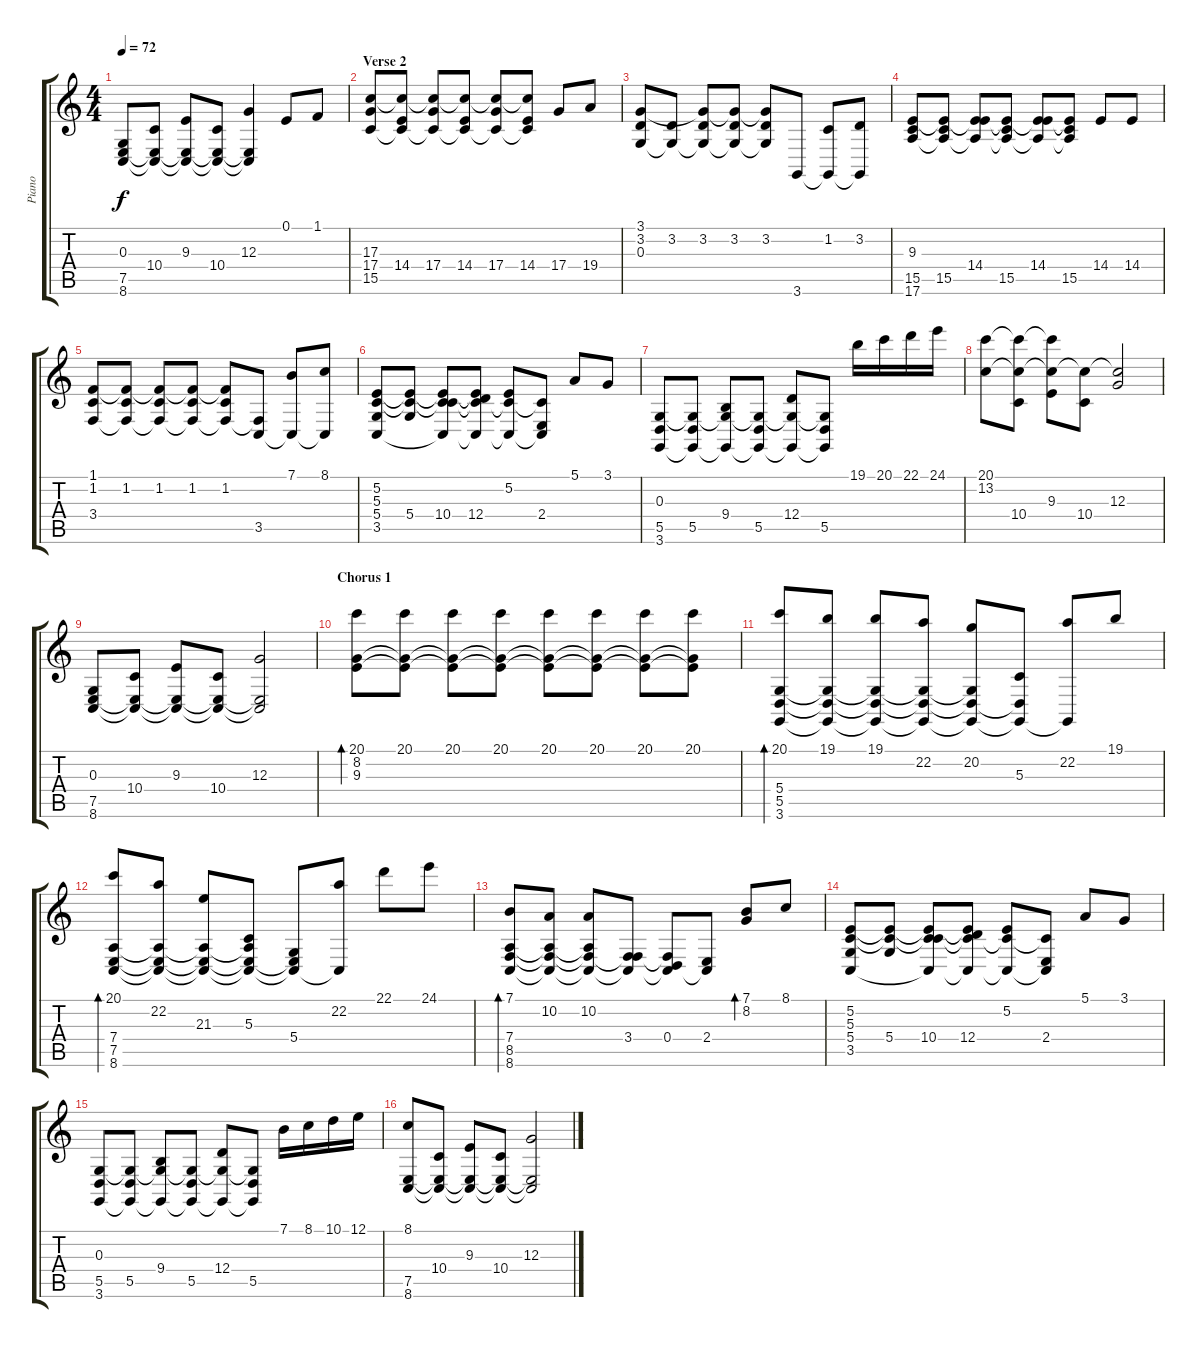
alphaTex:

\track ("Piano" "Piano") {instrument electricgrandpiano}
\staff {score tabs}
\tuning (E4 B3 G3 D3 A2 E2) {hide}
\ts (4 4)
\tempo 72
\clef g2
\ks c
(0.3 7.5 8.6).8{dy f} (10.4 7.5{t} 8.6{t}).8 (9.3 7.5{t} 8.6{t}).8 (10.4 7.5{t} 8.6{t}).8 (12.3 7.5{t} 8.6{t}).4 0.1.8 1.1.8 |
\section ("" "Verse 2")
(17.3 17.4 15.5).8 (17.3{t} 14.4 15.5{t}).8 (17.3{t} 17.4 15.5{t}).8 (17.3{t} 14.4 15.5{t}).8 (17.3{t} 17.4 15.5{t}).8 (17.3{t} 14.4 15.5{t}).8 17.4.8 19.4.8 |
(3.1 3.2 0.3).8 (3.2 0.3{t}).8 (3.1{t} 3.2 0.3{t}).8 (3.1{t} 3.2 0.3{t}).8 (3.1{t} 3.2 0.3{t}).8 3.6.8 (1.2 3.6{t}).8 (3.2 3.6{t}).8 |
(9.3 15.5 17.6).8 (9.3{t} 15.5 17.6{t}).8 (9.3{t} 14.4 17.6{t}).8 (9.3{t} 15.5 17.6{t}).8 (9.3{t} 14.4 17.6{t}).8 (9.3{t} 15.5 17.6{t}).8 14.4.8 14.4.8 |
(1.1 1.2 3.4).8 (1.1{t} 1.2 3.4{t}).8 (1.1{t} 1.2 3.4{t}).8 (1.1{t} 1.2 3.4{t}).8 (1.1{t} 1.2 3.4{t}).8 (3.4{t} 3.5).8 (7.1 3.5{t}).8 (8.1 3.5{t}).8 |
(5.2 5.3 5.4 3.5).8 (5.2{t} 5.3{t} 5.4).8 (5.2{t} 5.3{t} 10.4 3.5{t}).8 (5.2{t} 5.3{t} 12.4 3.5{t}).8 (5.2 5.3{t} 3.5{t}).8 (5.3{t} 2.4 3.5{t}).8 5.1.8 3.1.8 |
(0.3 5.5 3.6).8 (0.3{t} 5.5 3.6{t}).8 (0.3{t} 9.4 3.6{t}).8 (0.3{t} 5.5 3.6{t}).8 (0.3{t} 12.4 3.6{t}).8 (0.3{t} 5.5 3.6{t}).8 19.1.16 20.1.16 22.1.16 24.1.16 |
(20.1 13.2).8 (20.1{t} 13.2{t} 10.4).8 (20.1{t} 13.2{t} 9.3).8 (13.2{t} 10.4).8 (13.2{t} 12.3).2 |
(0.3 7.5 8.6).8 (10.4 7.5{t} 8.6{t}).8 (9.3 7.5{t} 8.6{t}).8 (10.4 7.5{t} 8.6{t}).8 (12.3 7.5{t} 8.6{t}).2 |
\section ("" "Chorus 1")
(20.1 8.2 9.3).8{bd 30} (20.1 8.2{t} 9.3{t}).8 (20.1 8.2{t} 9.3{t}).8 (20.1 8.2{t} 9.3{t}).8 (20.1 8.2{t} 9.3{t}).8 (20.1 8.2{t} 9.3{t}).8 (20.1 8.2{t} 9.3{t}).8 (20.1 8.2{t} 9.3{t}).8 |
(20.1 5.4 5.5 3.6).8{bd 60} (19.1 5.4{t} 5.5{t} 3.6{t}).8 (19.1 5.4{t} 5.5{t} 3.6{t}).8 (22.2 5.4{t} 5.5{t} 3.6{t}).8 (20.2 5.4{t} 5.5{t} 3.6{t}).8 (5.3 5.5{t} 3.6{t}).8 (22.2 3.6{t}).8 19.1.8 |
(20.1 7.4 7.5 8.6).8{bd 60} (22.2 7.4{t} 7.5{t} 8.6{t}).8 (21.3 7.4{t} 7.5{t} 8.6{t}).8 (5.3 7.4{t} 7.5{t} 8.6{t}).8 (5.4 7.5{t} 8.6{t}).8 (22.2 8.6{t}).8 22.1.8 24.1.8 |
(7.1 7.4 8.5 8.6).8{bd 60} (10.2 7.4{t} 8.5{t} 8.6{t}).8 (10.2 7.4{t} 8.5{t} 8.6{t}).8 (3.4 8.5{t} 8.6{t}).8 (0.4 8.5{t} 8.6{t}).8 (2.4 8.6{t}).8 (7.1 8.2).8{bd 240} 8.1.8 |
(5.2 5.3 5.4 3.5).8 (5.2{t} 5.3{t} 5.4).8 (5.2{t} 5.3{t} 10.4 3.5{t}).8 (5.2{t} 5.3{t} 12.4 3.5{t}).8 (5.2 5.3{t} 3.5{t}).8 (5.3{t} 2.4 3.5{t}).8 5.1.8 3.1.8 |
(0.3 5.5 3.6).8 (0.3{t} 5.5 3.6{t}).8 (0.3{t} 9.4 3.6{t}).8 (0.3{t} 5.5 3.6{t}).8 (0.3{t} 12.4 3.6{t}).8 (0.3{t} 5.5 3.6{t}).8 7.1.16 8.1.16 10.1.16 12.1.16 |
(8.1 7.5 8.6).8 (10.4 7.5{t} 8.6{t}).8 (9.3 7.5{t} 8.6{t}).8 (10.4 7.5{t} 8.6{t}).8 (12.3 7.5{t} 8.6{t}).2
